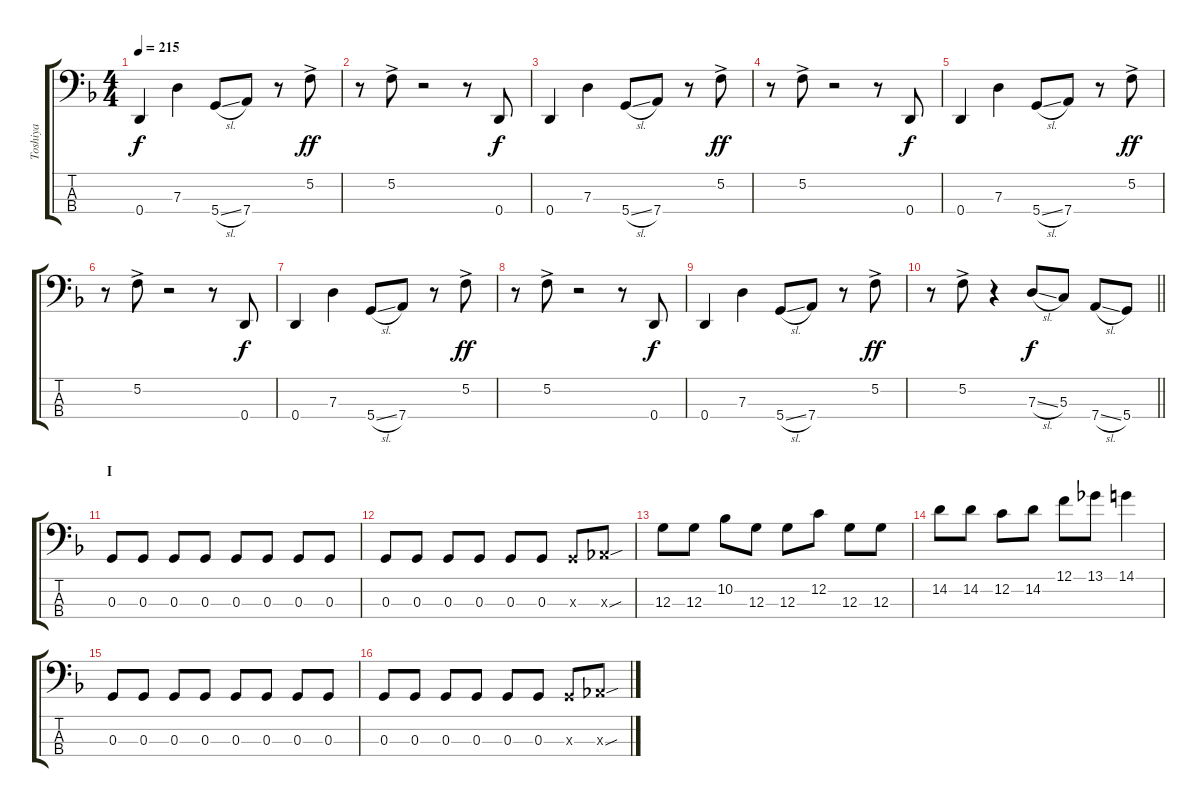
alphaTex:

\track ("Toshiya" "Toshiya") {instrument electricbasspick}
\staff {score tabs}
\tuning (F2 C2 G1 D1) {hide}
\ts (4 4)
\tempo 215
\clef f4
\ks f
0.4.4{dy f} 7.3.4 5.4{sl}.8 7.4.8 r.8 5.2{ac}.8{dy ff} |
r.8 5.2{ac}.8 r.2 r.8 0.4.8{dy f} |
0.4.4 7.3.4 5.4{sl}.8 7.4.8 r.8 5.2{ac}.8{dy ff} |
r.8 5.2{ac}.8 r.2 r.8 0.4.8{dy f} |
0.4.4 7.3.4 5.4{sl}.8 7.4.8 r.8 5.2{ac}.8{dy ff} |
r.8 5.2{ac}.8 r.2 r.8 0.4.8{dy f} |
0.4.4 7.3.4 5.4{sl}.8 7.4.8 r.8 5.2{ac}.8{dy ff} |
r.8 5.2{ac}.8 r.2 r.8 0.4.8{dy f} |
0.4.4 7.3.4 5.4{sl}.8 7.4.8 r.8 5.2{ac}.8{dy ff} |
\barLineRight lightlight
r.8 5.2{ac}.8 r.4 7.3{sl}.8{dy f} 5.3.8 7.4{sl}.8 5.4.8 |
\section ("" "I")
0.3.8 0.3.8 0.3.8 0.3.8 0.3.8 0.3.8 0.3.8 0.3.8 |
0.3.8 0.3.8 0.3.8 0.3.8 0.3.8 0.3.8 0.3{x}.8 1.3{sou x}.8 |
12.3.8 12.3.8 10.2.8 12.3.8 12.3.8 12.2.8 12.3.8 12.3.8 |
14.2.8 14.2.8 12.2.8 14.2.8 12.1.8 13.1.8 14.1.4 |
0.3.8 0.3.8 0.3.8 0.3.8 0.3.8 0.3.8 0.3.8 0.3.8 |
0.3.8 0.3.8 0.3.8 0.3.8 0.3.8 0.3.8 0.3{x}.8 1.3{sou x}.8
